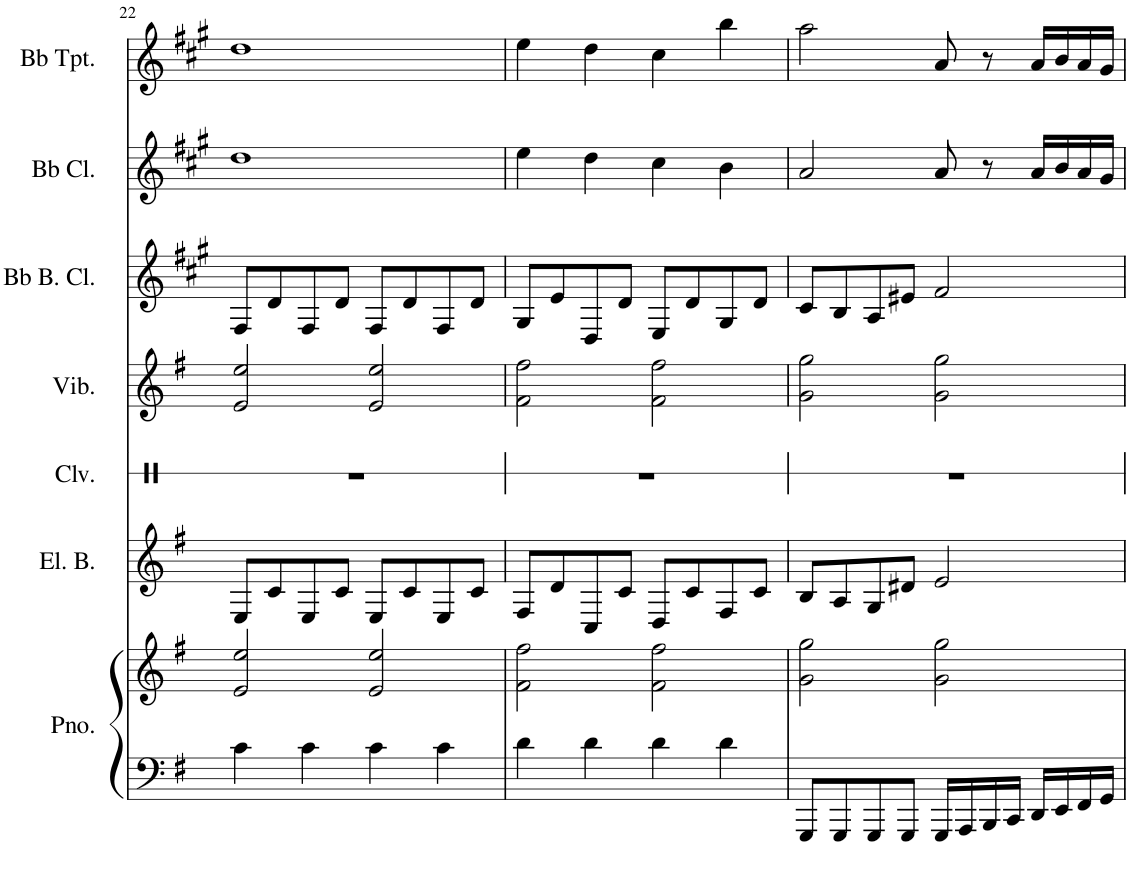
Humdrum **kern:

**kern	**kern	**kern	**kern	**kern	**kern	**kern	**kern
*part7	*part7	*part6	*part5	*part4	*part3	*part2	*part1
*staff8	*staff7	*staff6	*staff5	*staff4	*staff3	*staff2	*staff1
*I"Piano	*	*I"Electric Bass	*I"Claves	*I"Vibraphone	*I"Bb Bass Clarinet	*I"Bb Clarinet	*I"Bb Trumpet
*I'Pno.	*	*I'El. B.	*I'Clv.	*I'Vib.	*I'Bb B. Cl.	*I'Bb Cl.	*I'Bb Tpt.
!!LO:PB:g=z
*clefF4	*clefG2	*clefG2	*clefX	*clefG2	*clefG2	*clefG2	*clefG2
*	*	*Trd7c12	*	*	*Trd8c14	*Trd1c2	*Trd1c2
*k[f#]	*k[f#]	*k[f#]	*k[]	*k[f#]	*k[f#c#g#]	*k[f#c#g#]	*k[f#c#g#]
*M4/4	*M4/4	*M4/4	*M4/4	*M4/4	*M4/4	*M4/4	*M4/4
=22	=22	=22	=22	=22	=22	=22	=22
4c\	2e/ 2ee/	8E/L	1r	2e/ 2ee/	8F#/L	1dd	1dd
.	.	8c/	.	.	8d/	.	.
4c\	.	8E/	.	.	8F#/	.	.
.	.	8c/J	.	.	8d/J	.	.
4c\	2e/ 2ee/	8E/L	.	2e/ 2ee/	8F#/L	.	.
.	.	8c/	.	.	8d/	.	.
4c\	.	8E/	.	.	8F#/	.	.
.	.	8c/J	.	.	8d/J	.	.
=23	=23	=23	=23	=23	=23	=23	=23
4d\	2f#\ 2ff#\	8F#/L	1r	2f#\ 2ff#\	8G#/L	4ee\	4ee\
.	.	8d/	.	.	8e/	.	.
4d\	.	8C/	.	.	8D/	4dd\	4dd\
.	.	8c/J	.	.	8d/J	.	.
4d\	2f#\ 2ff#\	8D/L	.	2f#\ 2ff#\	8E/L	4cc#\	4cc#\
.	.	8c/	.	.	8d/	.	.
4d\	.	8F#/	.	.	8G#/	4b\	4bb\
.	.	8c/J	.	.	8d/J	.	.
=24	=24	=24	=24	=24	=24	=24	=24
8GGG/L	2g\ 2gg\	8B/L	1r	2g\ 2gg\	8c#/L	2a/	2aa\
8GGG/	.	8A/	.	.	8B/	.	.
8GGG/	.	8G/	.	.	8A/	.	.
8GGG/J	.	8d#X/J	.	.	8e#X/J	.	.
16GGG/LL	2g\ 2gg\	2e/	.	2g\ 2gg\	2f#/	8a/	8a/
16AAA/	.	.	.	.	.	.	.
16BBB/	.	.	.	.	.	8r	8r
16CC/JJ	.	.	.	.	.	.	.
16DD/LL	.	.	.	.	.	16a/LL	16a/LL
16EE/	.	.	.	.	.	16b/	16b/
16FF#/	.	.	.	.	.	16a/	16a/
16GG/JJ	.	.	.	.	.	16g#/JJ	16g#/JJ
=	=	=	=	=	=	=	=
*-	*-	*-	*-	*-	*-	*-	*-
